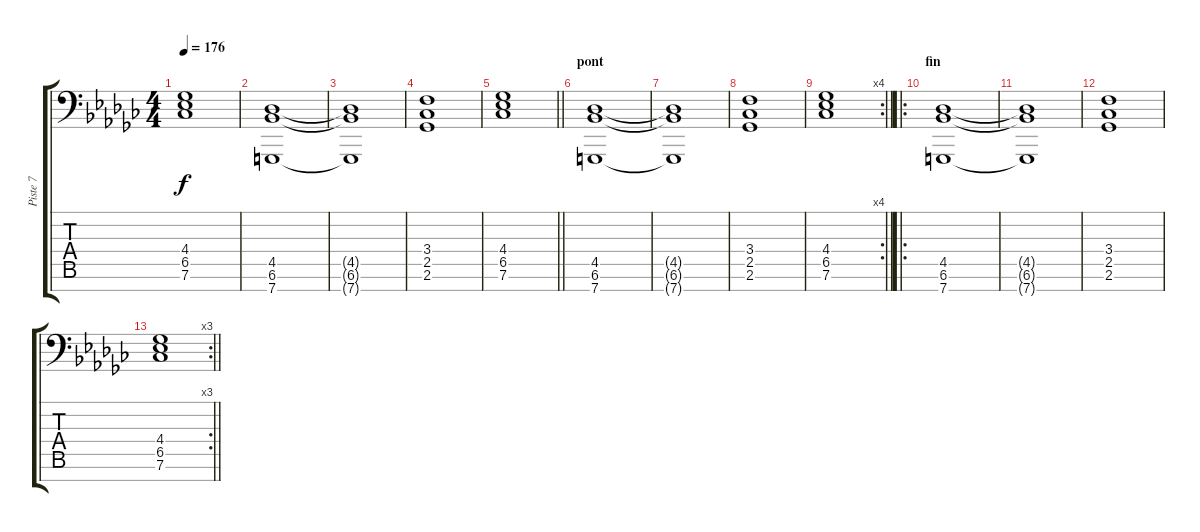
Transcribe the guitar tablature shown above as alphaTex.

\track ("Piste 7" "Piste 7") {instrument choiraahs}
\staff {score tabs}
\tuning (E4 B3 G3 D3 A2 E2 C-1) {hide}
\ts (4 4)
\tempo 176
\clef f4
\ks gb
(4.4 6.5 7.6).1{dy f} |
(4.5 6.6 7.7).1 |
(4.5{t} 6.6{t} 7.7{t}).1 |
(3.4 2.5 2.6).1 |
\barLineRight lightlight
(4.4 6.5 7.6).1 |
\section ("" "pont")
(4.5 6.6 7.7).1 |
(4.5{t} 6.6{t} 7.7{t}).1 |
(3.4 2.5 2.6).1 |
\rc 4
\barLineRight lightlight
(4.4 6.5 7.6).1 |
\ro
\section ("" "fin")
(4.5 6.6 7.7).1 |
(4.5{t} 6.6{t} 7.7{t}).1 |
(3.4 2.5 2.6).1 |
\rc 3
\barLineRight lightlight
(4.4 6.5 7.6).1
